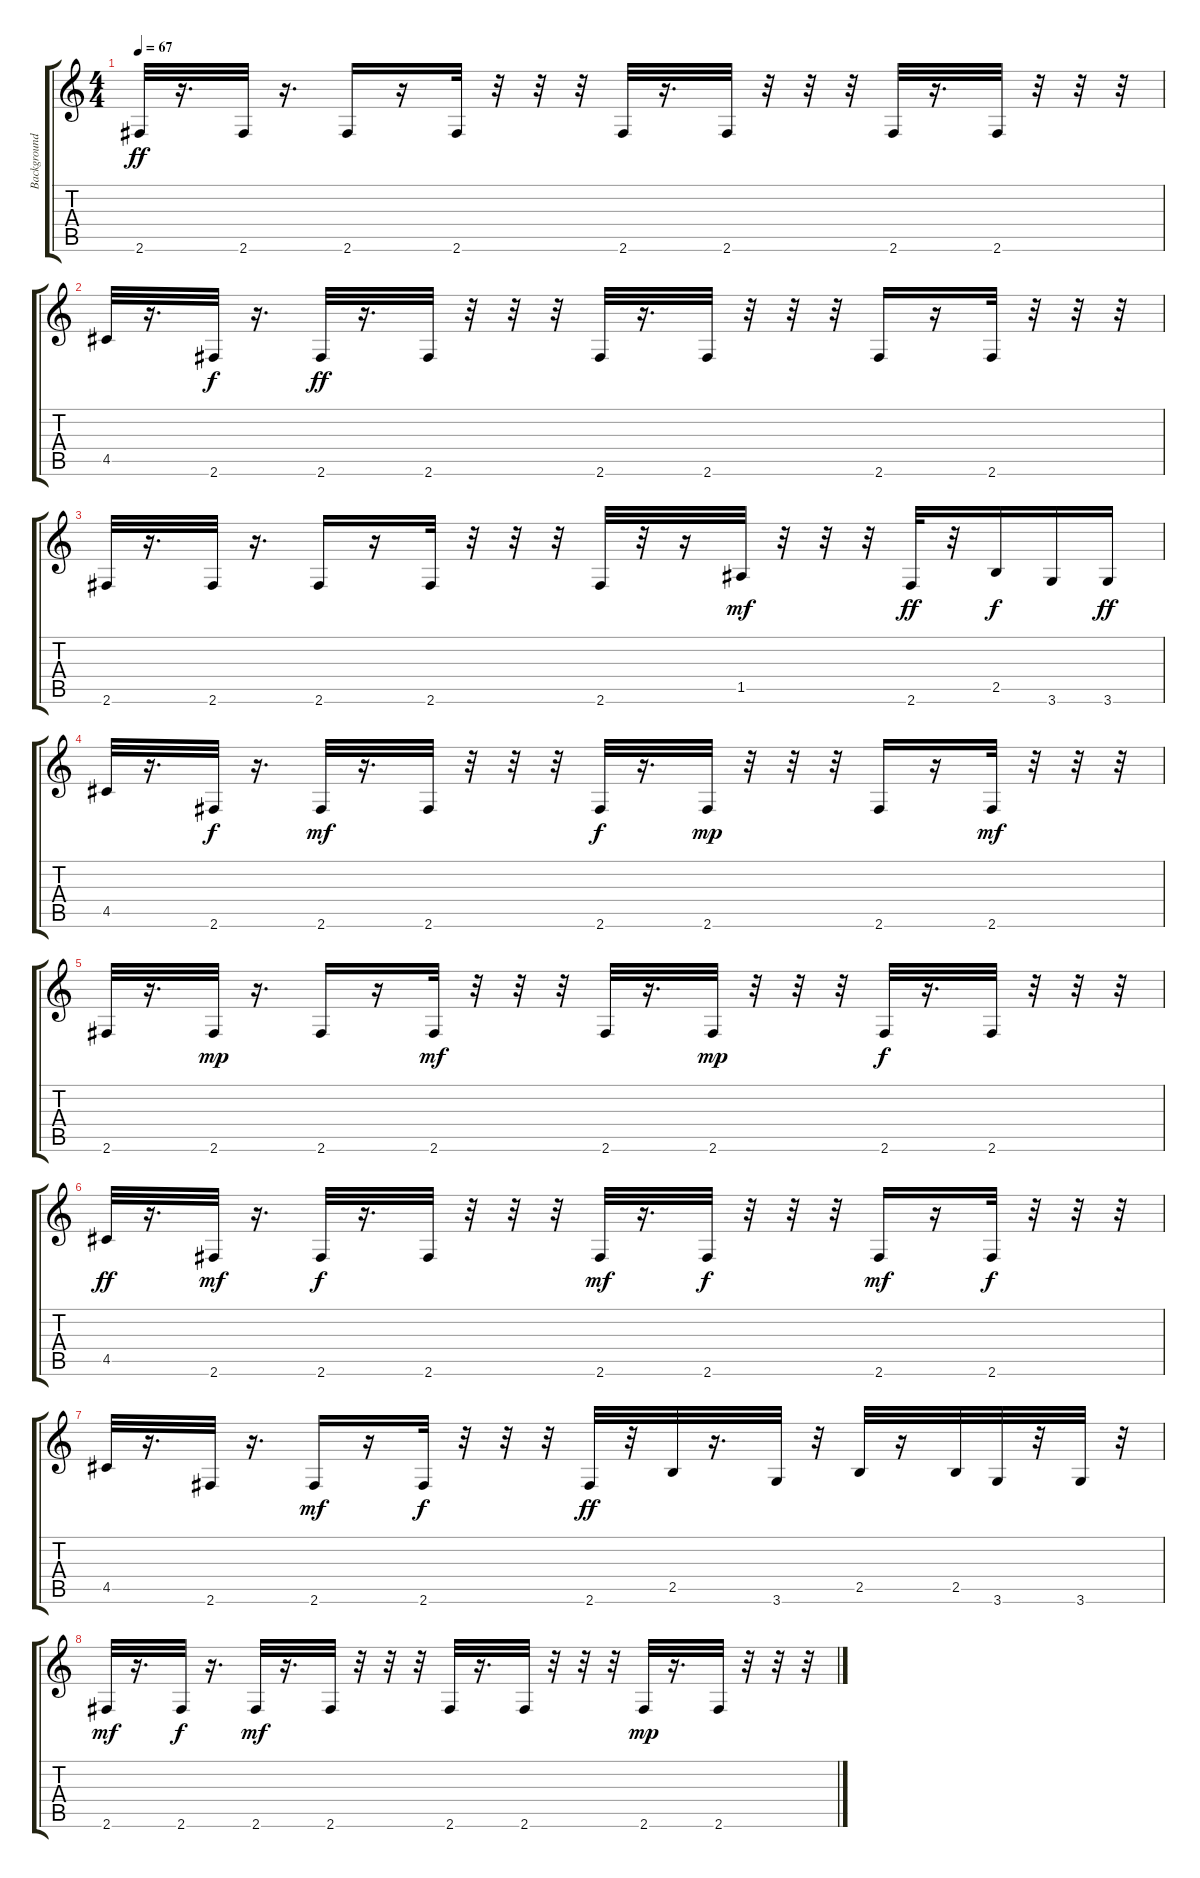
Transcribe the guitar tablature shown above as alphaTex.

\track ("Background" "Background") {instrument acousticguitarsteel}
\staff {score tabs}
\tuning (E4 B3 G3 D3 A2 E2) {hide}
\ts (4 4)
\tempo 67
\clef g2
\ks c
2.6.32{dy ff} r.16{d} 2.6.32 r.16{d} 2.6.16 r.16 2.6.32 r.32 r.32 r.32 2.6.32 r.16{d} 2.6.32 r.32 r.32 r.32 2.6.32 r.16{d} 2.6.32 r.32 r.32 r.32 |
4.5.32 r.16{d} 2.6.32{dy f} r.16{d} 2.6.32{dy ff} r.16{d} 2.6.32 r.32 r.32 r.32 2.6.32 r.16{d} 2.6.32 r.32 r.32 r.32 2.6.16 r.16 2.6.32 r.32 r.32 r.32 |
2.6.32 r.16{d} 2.6.32 r.16{d} 2.6.16 r.16 2.6.32 r.32 r.32 r.32 2.6.32 r.32 r.16 1.5.32{dy mf} r.32 r.32 r.32 2.6.32{dy ff} r.32 2.5.16{dy f} 3.6.16 3.6.16{dy ff} |
4.5.32 r.16{d} 2.6.32{dy f} r.16{d} 2.6.32{dy mf} r.16{d} 2.6.32 r.32 r.32 r.32 2.6.32{dy f} r.16{d} 2.6.32{dy mp} r.32 r.32 r.32 2.6.16 r.16 2.6.32{dy mf} r.32 r.32 r.32 |
2.6.32 r.16{d} 2.6.32{dy mp} r.16{d} 2.6.16 r.16 2.6.32{dy mf} r.32 r.32 r.32 2.6.32 r.16{d} 2.6.32{dy mp} r.32 r.32 r.32 2.6.32{dy f} r.16{d} 2.6.32 r.32 r.32 r.32 |
4.5.32{dy ff} r.16{d} 2.6.32{dy mf} r.16{d} 2.6.32{dy f} r.16{d} 2.6.32 r.32 r.32 r.32 2.6.32{dy mf} r.16{d} 2.6.32{dy f} r.32 r.32 r.32 2.6.16{dy mf} r.16 2.6.32{dy f} r.32 r.32 r.32 |
4.5.32 r.16{d} 2.6.32 r.16{d} 2.6.16{dy mf} r.16 2.6.32{dy f} r.32 r.32 r.32 2.6.32{dy ff} r.32 2.5.32 r.16{d} 3.6.32 r.32 2.5.32 r.16 2.5.32 3.6.32 r.32 3.6.32 r.32 |
2.6.32{dy mf} r.16{d} 2.6.32{dy f} r.16{d} 2.6.32{dy mf} r.16{d} 2.6.32 r.32 r.32 r.32 2.6.32 r.16{d} 2.6.32 r.32 r.32 r.32 2.6.32{dy mp} r.16{d} 2.6.32 r.32 r.32 r.32
